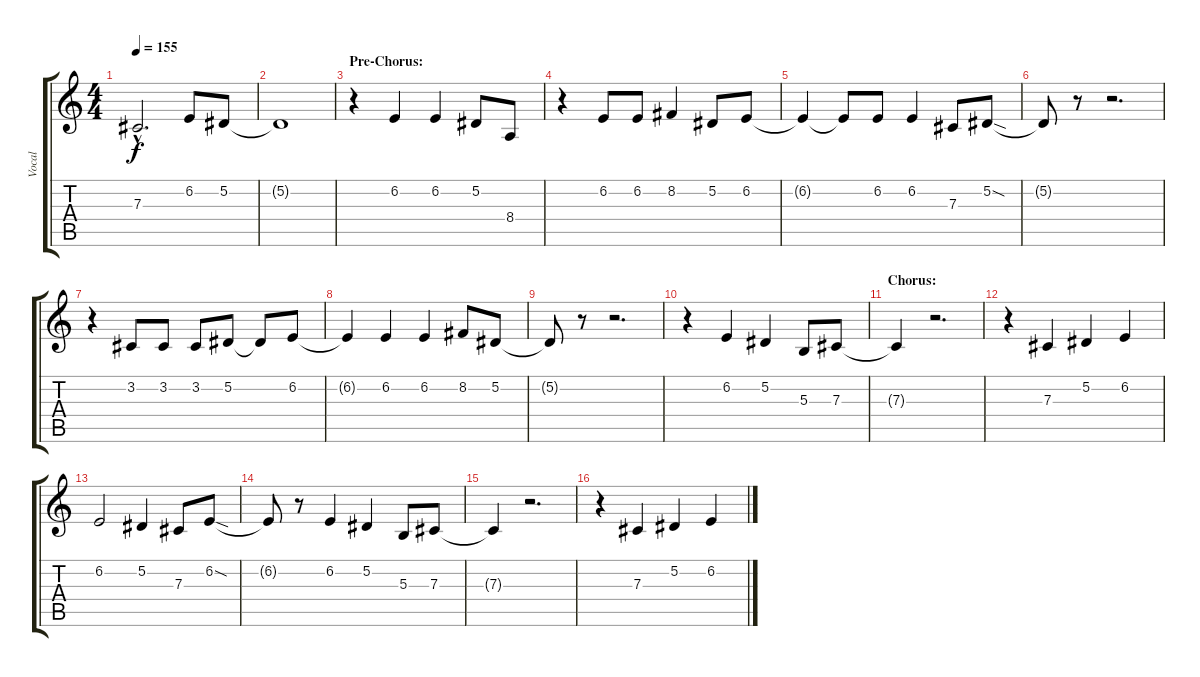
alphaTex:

\track ("Vocal" "Vocal") {instrument oboe}
\staff {score tabs}
\tuning (Eb4 Bb3 Gb3 Db3 Ab2 Eb2) {hide}
\ts (4 4)
\tempo 155
\clef g2
\ks c
7.3{hac t}.2{d dy f} 6.2.8 5.2.8 |
5.2{t}.1 |
\section ("" "Pre-Chorus:")
r.4 6.2.4 6.2.4 5.2.8 8.4.8 |
r.4 6.2.8 6.2.8 8.2.4 5.2.8 6.2.8 |
6.2{t}.4 6.2{t}.8 6.2.8 6.2.4 7.3.8 5.2{sod}.8 |
5.2{t}.8 r.8 r.2{d} |
r.4 3.2.8 3.2.8 3.2.8 5.2.8 5.2{t}.8 6.2.8 |
6.2{t}.4 6.2.4 6.2.4 8.2.8 5.2.8 |
5.2{t}.8 r.8 r.2{d} |
r.4 6.2.4 5.2.4 5.3.8 7.3.8 |
\section ("" "Chorus:")
7.3{t}.4 r.2{d} |
r.4 7.3.4 5.2.4 6.2.4 |
6.2.2 5.2.4 7.3.8 6.2{sod}.8 |
6.2{t}.8 r.8 6.2.4 5.2.4 5.3.8 7.3.8 |
7.3{t}.4 r.2{d} |
r.4 7.3.4 5.2.4 6.2.4
